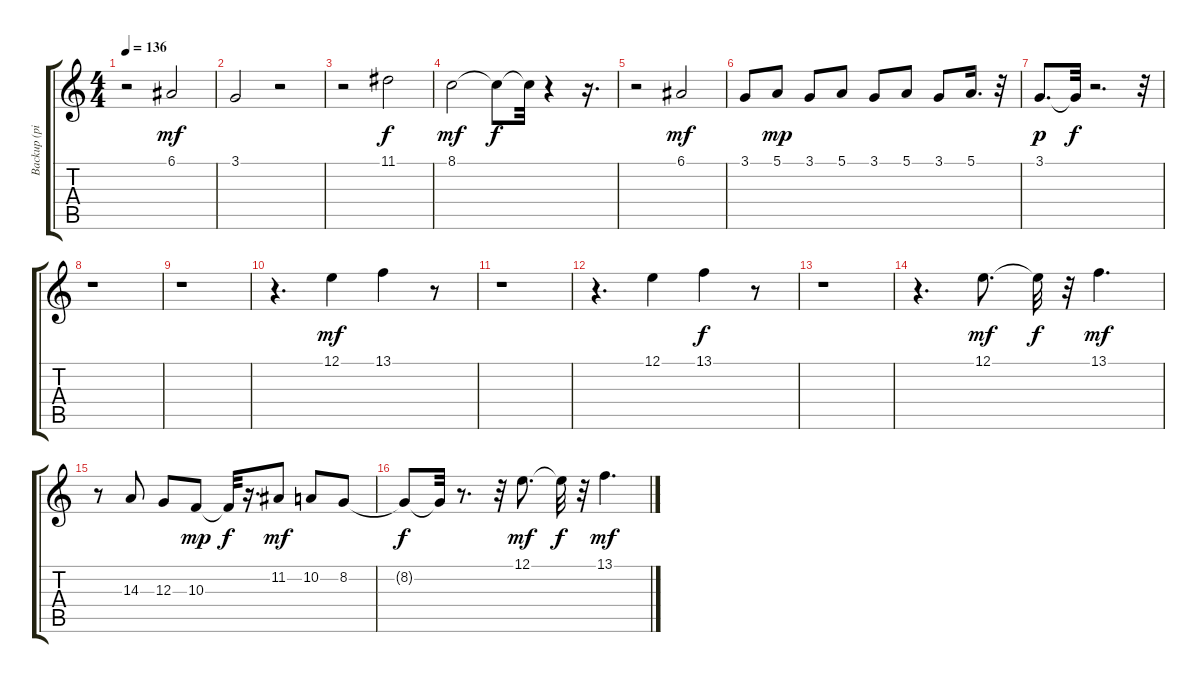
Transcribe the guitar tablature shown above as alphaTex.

\track ("Backup (piccolo)" "Backup (pi") {instrument piccolo}
\staff {score tabs}
\tuning (E4 B3 G3 D3 A2 E2) {hide}
\ts (4 4)
\tempo 136
\clef g2
\ks c
r.2{dy f} 6.1.2{dy mf} |
3.1.2 r.2 |
r.2 11.1.2{dy f} |
8.1.2{dy mf} 8.1{t}.8{dy f} 8.1{t}.32 r.4 r.16{d} |
r.2 6.1.2{dy mf} |
3.1.8 5.1.8{dy mp} 3.1.8 5.1.8 3.1.8 5.1.8 3.1.8 5.1.16{d} r.32 |
3.1.8{d dy p} 3.1{t}.32{dy f} r.2{d} r.32 |
r.1 |
r.1 |
r.4{d} 12.1.4{dy mf} 13.1.4 r.8 |
r.1 |
r.4{d} 12.1.4 13.1.4{dy f} r.8 |
r.1 |
r.4{d} 12.1.8{d dy mf} 12.1{t}.32{dy f} r.32 13.1.4{d dy mf} |
r.8 14.3.8 12.3.8 10.3.8{dy mp} 10.3{t}.32{dy f} r.16{d} 11.2.8{dy mf} 10.2.8 8.2.8 |
8.2{t}.8{dy f} 8.2{t}.32 r.8{d} r.32 12.1.8{d dy mf} 12.1{t}.32{dy f} r.32 13.1.4{d dy mf}
